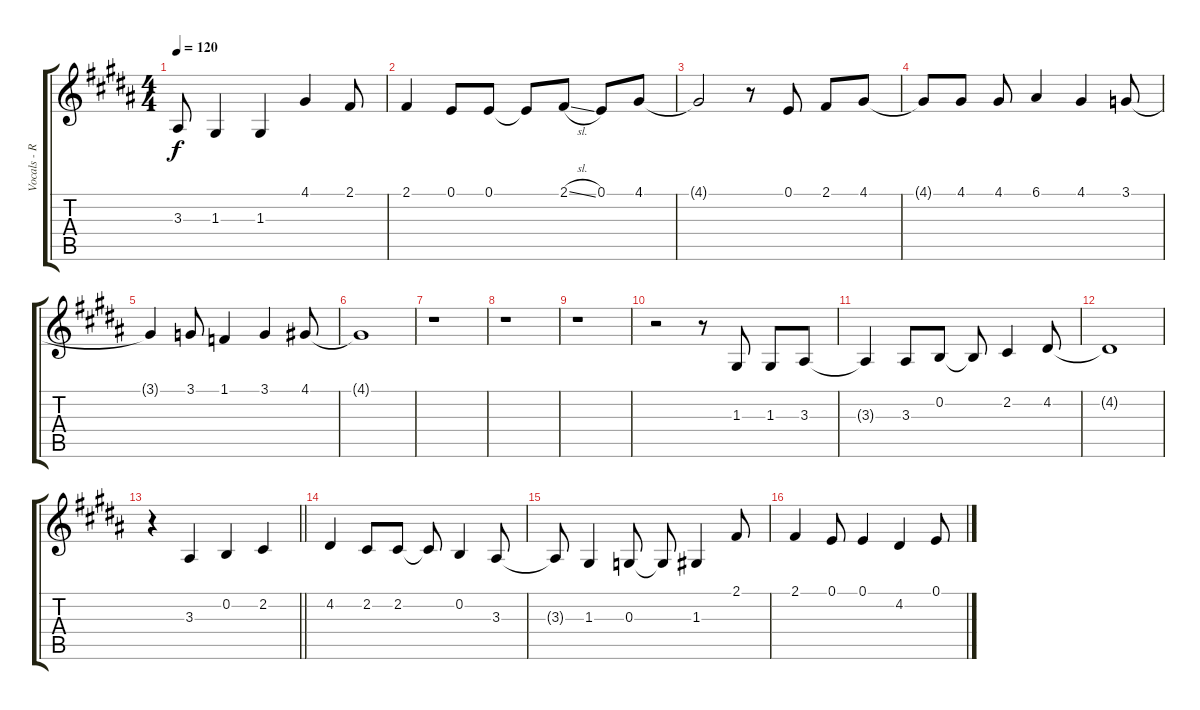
\track ("Vocals - Rebecca" "Vocals - R") {instrument sopranosax}
\staff {score tabs}
\tuning (E4 B3 G3 D3 A2 E2) {hide}
\ts (4 4)
\tempo 120
\clef g2
\ks b
3.3{t}.8{dy f} 1.3.4 1.3.4 4.1.4 2.1.8 |
2.1.4 0.1.8 0.1.8 0.1{t}.8 2.1{sl}.8 0.1.8 4.1.8 |
4.1{t}.2 r.8 0.1.8 2.1.8 4.1.8 |
4.1{t}.8 4.1.8 4.1.8 6.1.4 4.1.4 3.1.8 |
3.1{t}.4 3.1.8 1.1.4 3.1.4 4.1.8 |
4.1{t}.1 |
r.1 |
r.1 |
r.1 |
r.2 r.8 1.3.8 1.3.8 3.3.8 |
3.3{t}.4 3.3.8 0.2.8 0.2{t}.8 2.2.4 4.2.8 |
4.2{t}.1 |
\barLineRight lightlight
r.4 3.3.4 0.2.4 2.2.4 |
4.2.4 2.2.8 2.2.8 2.2{t}.8 0.2.4 3.3.8 |
3.3{t}.8 1.3.4 0.3.8 0.3{t}.8 1.3.4 2.1.8 |
2.1.4 0.1.8 0.1.4 4.2.4 0.1.8
